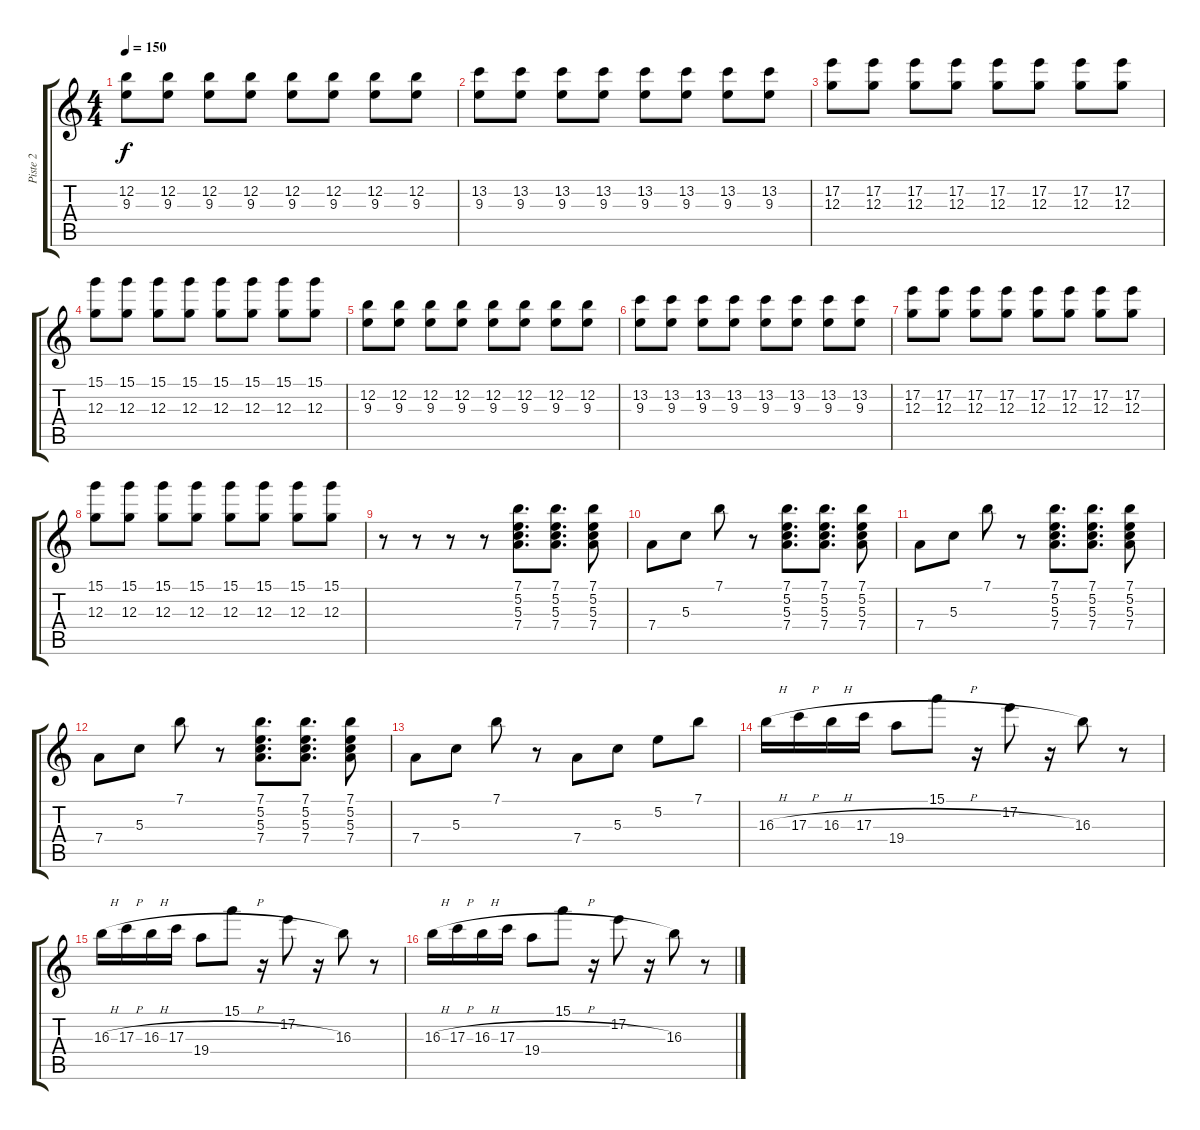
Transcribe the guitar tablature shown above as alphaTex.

\track ("Piste 2" "Piste 2") {instrument overdrivenguitar}
\staff {score tabs}
\tuning (E4 B3 G3 D3 A2 D2) {hide}
\ts (4 4)
\tempo 150
\clef g2
\ks c
(12.2 9.3).8{dy f} (12.2 9.3).8 (12.2 9.3).8 (12.2 9.3).8 (12.2 9.3).8 (12.2 9.3).8 (12.2 9.3).8 (12.2 9.3).8 |
(13.2 9.3).8 (13.2 9.3).8 (13.2 9.3).8 (13.2 9.3).8 (13.2 9.3).8 (13.2 9.3).8 (13.2 9.3).8 (13.2 9.3).8 |
(17.2 12.3).8 (17.2 12.3).8 (17.2 12.3).8 (17.2 12.3).8 (17.2 12.3).8 (17.2 12.3).8 (17.2 12.3).8 (17.2 12.3).8 |
(15.1 12.3).8 (15.1 12.3).8 (15.1 12.3).8 (15.1 12.3).8 (15.1 12.3).8 (15.1 12.3).8 (15.1 12.3).8 (15.1 12.3).8 |
(12.2 9.3).8 (12.2 9.3).8 (12.2 9.3).8 (12.2 9.3).8 (12.2 9.3).8 (12.2 9.3).8 (12.2 9.3).8 (12.2 9.3).8 |
(13.2 9.3).8 (13.2 9.3).8 (13.2 9.3).8 (13.2 9.3).8 (13.2 9.3).8 (13.2 9.3).8 (13.2 9.3).8 (13.2 9.3).8 |
(17.2 12.3).8 (17.2 12.3).8 (17.2 12.3).8 (17.2 12.3).8 (17.2 12.3).8 (17.2 12.3).8 (17.2 12.3).8 (17.2 12.3).8 |
(15.1 12.3).8 (15.1 12.3).8 (15.1 12.3).8 (15.1 12.3).8 (15.1 12.3).8 (15.1 12.3).8 (15.1 12.3).8 (15.1 12.3).8 |
r.8 r.8 r.8 r.8 (7.1 5.2 5.3 7.4).8{d} (7.1 5.2 5.3 7.4).8{d} (7.1 5.2 5.3 7.4).8 |
7.4.8 5.3.8 7.1.8 r.8 (7.1 5.2 5.3 7.4).8{d} (7.1 5.2 5.3 7.4).8{d} (7.1 5.2 5.3 7.4).8 |
7.4.8 5.3.8 7.1.8 r.8 (7.1 5.2 5.3 7.4).8{d} (7.1 5.2 5.3 7.4).8{d} (7.1 5.2 5.3 7.4).8 |
7.4.8 5.3.8 7.1.8 r.8 (7.1 5.2 5.3 7.4).8{d} (7.1 5.2 5.3 7.4).8{d} (7.1 5.2 5.3 7.4).8 |
7.4.8 5.3.8 7.1.8 r.8 7.4.8 5.3.8 5.2.8 7.1.8 |
16.3{h}.16 17.3{h}.16 16.3{h}.16 17.3{h}.16 19.4.8 15.1.8 r.16 17.2.8 r.16 16.3.8 r.8 |
16.3{h}.16 17.3{h}.16 16.3{h}.16 17.3{h}.16 19.4.8 15.1.8 r.16 17.2.8 r.16 16.3.8 r.8 |
16.3{h}.16 17.3{h}.16 16.3{h}.16 17.3{h}.16 19.4.8 15.1.8 r.16 17.2.8 r.16 16.3.8 r.8
